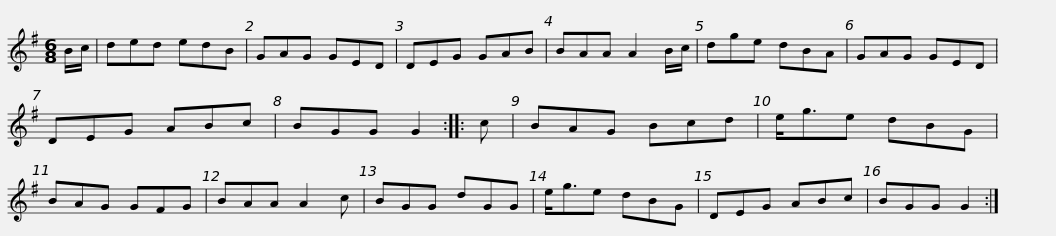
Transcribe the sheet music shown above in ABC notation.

X:1
L:1/8
M:6/8
I:linebreak $
K:G
V:1 treble
V:1
 B/c/ | ded edB | GAG GED | DEG GAB | BAA A2 B/c/ | %5
 dge dBA | GAG GED | DEG ABc |$ BGG G2 :: c | %10
 BAG Bcd | e<ge dBG | BAG GFG | BAA A2 c | BGG dGG | %15
 e<ge dBG |$ DEG ABc | BGG G2 :| %18
